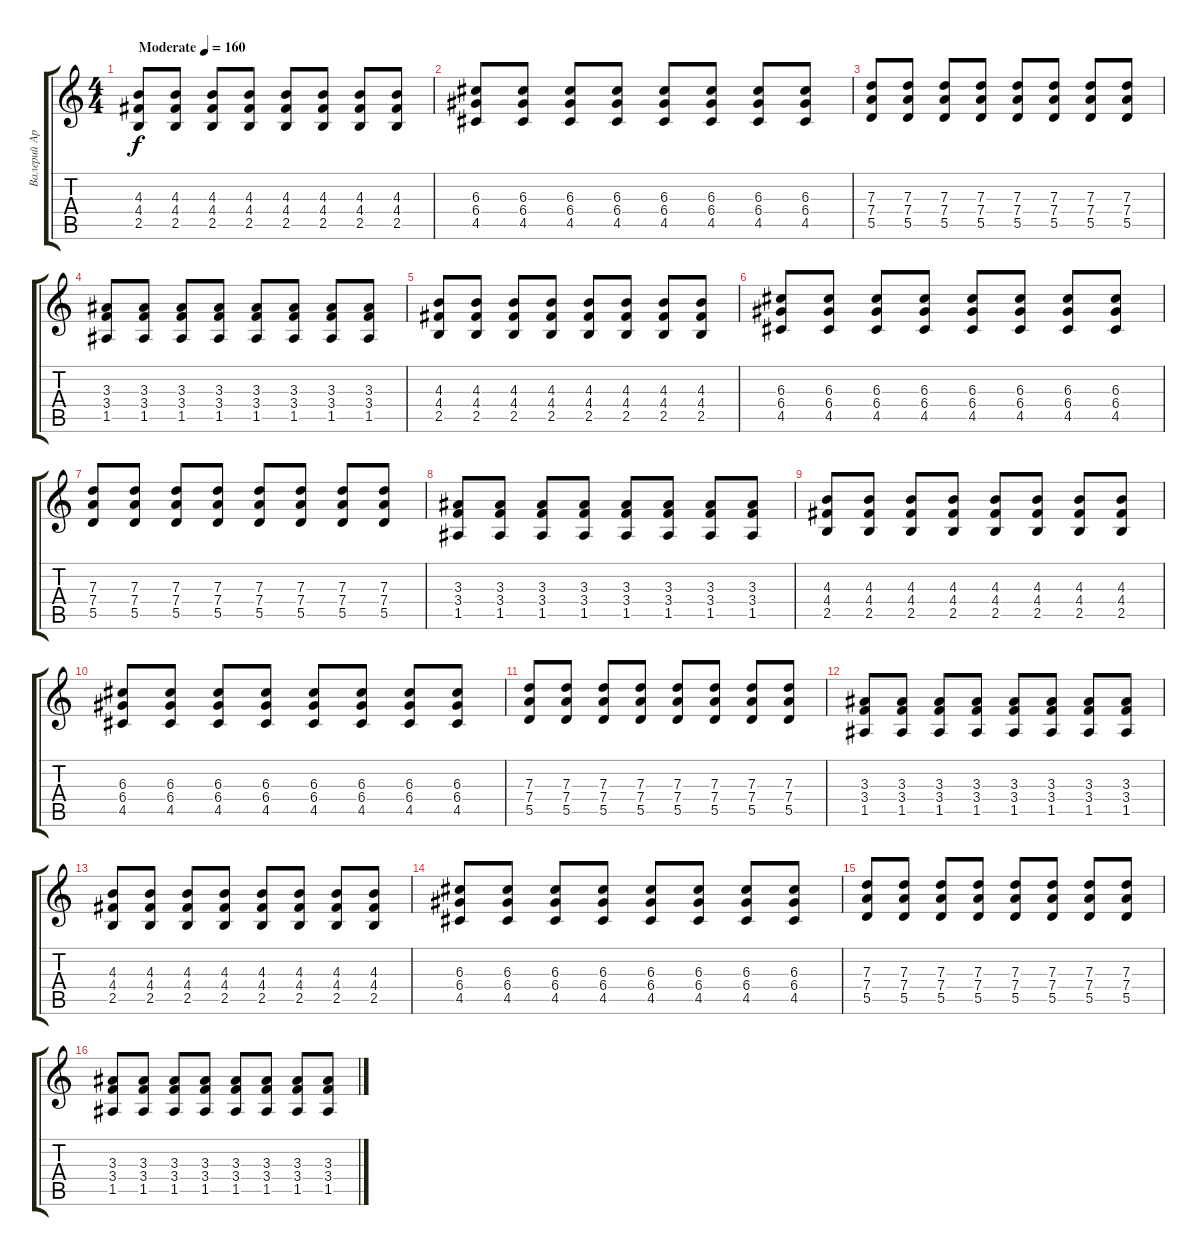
\track ("Валерий Аркадин" "Валерий Ар") {instrument distortionguitar}
\staff {score tabs}
\tuning (E4 B3 G3 D3 A2 E2) {hide}
\ts (4 4)
\tempo (160 "Moderate")
\clef g2
\ks c
(4.3 4.4 2.5).8{dy f instrument distortionguitar} (4.3 4.4 2.5).8 (4.3 4.4 2.5).8 (4.3 4.4 2.5).8 (4.3 4.4 2.5).8 (4.3 4.4 2.5).8 (4.3 4.4 2.5).8 (4.3 4.4 2.5).8 |
(6.3 6.4 4.5).8 (6.3 6.4 4.5).8 (6.3 6.4 4.5).8 (6.3 6.4 4.5).8 (6.3 6.4 4.5).8 (6.3 6.4 4.5).8 (6.3 6.4 4.5).8 (6.3 6.4 4.5).8 |
(7.3 7.4 5.5).8 (7.3 7.4 5.5).8 (7.3 7.4 5.5).8 (7.3 7.4 5.5).8 (7.3 7.4 5.5).8 (7.3 7.4 5.5).8 (7.3 7.4 5.5).8 (7.3 7.4 5.5).8 |
(3.3 3.4 1.5).8 (3.3 3.4 1.5).8 (3.3 3.4 1.5).8 (3.3 3.4 1.5).8 (3.3 3.4 1.5).8 (3.3 3.4 1.5).8 (3.3 3.4 1.5).8 (3.3 3.4 1.5).8 |
(4.3 4.4 2.5).8 (4.3 4.4 2.5).8 (4.3 4.4 2.5).8 (4.3 4.4 2.5).8 (4.3 4.4 2.5).8 (4.3 4.4 2.5).8 (4.3 4.4 2.5).8 (4.3 4.4 2.5).8 |
(6.3 6.4 4.5).8 (6.3 6.4 4.5).8 (6.3 6.4 4.5).8 (6.3 6.4 4.5).8 (6.3 6.4 4.5).8 (6.3 6.4 4.5).8 (6.3 6.4 4.5).8 (6.3 6.4 4.5).8 |
(7.3 7.4 5.5).8 (7.3 7.4 5.5).8 (7.3 7.4 5.5).8 (7.3 7.4 5.5).8 (7.3 7.4 5.5).8 (7.3 7.4 5.5).8 (7.3 7.4 5.5).8 (7.3 7.4 5.5).8 |
(3.3 3.4 1.5).8 (3.3 3.4 1.5).8 (3.3 3.4 1.5).8 (3.3 3.4 1.5).8 (3.3 3.4 1.5).8 (3.3 3.4 1.5).8 (3.3 3.4 1.5).8 (3.3 3.4 1.5).8 |
(4.3 4.4 2.5).8 (4.3 4.4 2.5).8 (4.3 4.4 2.5).8 (4.3 4.4 2.5).8 (4.3 4.4 2.5).8 (4.3 4.4 2.5).8 (4.3 4.4 2.5).8 (4.3 4.4 2.5).8 |
(6.3 6.4 4.5).8 (6.3 6.4 4.5).8 (6.3 6.4 4.5).8 (6.3 6.4 4.5).8 (6.3 6.4 4.5).8 (6.3 6.4 4.5).8 (6.3 6.4 4.5).8 (6.3 6.4 4.5).8 |
(7.3 7.4 5.5).8 (7.3 7.4 5.5).8 (7.3 7.4 5.5).8 (7.3 7.4 5.5).8 (7.3 7.4 5.5).8 (7.3 7.4 5.5).8 (7.3 7.4 5.5).8 (7.3 7.4 5.5).8 |
(3.3 3.4 1.5).8 (3.3 3.4 1.5).8 (3.3 3.4 1.5).8 (3.3 3.4 1.5).8 (3.3 3.4 1.5).8 (3.3 3.4 1.5).8 (3.3 3.4 1.5).8 (3.3 3.4 1.5).8 |
(4.3 4.4 2.5).8 (4.3 4.4 2.5).8 (4.3 4.4 2.5).8 (4.3 4.4 2.5).8 (4.3 4.4 2.5).8 (4.3 4.4 2.5).8 (4.3 4.4 2.5).8 (4.3 4.4 2.5).8 |
(6.3 6.4 4.5).8 (6.3 6.4 4.5).8 (6.3 6.4 4.5).8 (6.3 6.4 4.5).8 (6.3 6.4 4.5).8 (6.3 6.4 4.5).8 (6.3 6.4 4.5).8 (6.3 6.4 4.5).8 |
(7.3 7.4 5.5).8 (7.3 7.4 5.5).8 (7.3 7.4 5.5).8 (7.3 7.4 5.5).8 (7.3 7.4 5.5).8 (7.3 7.4 5.5).8 (7.3 7.4 5.5).8 (7.3 7.4 5.5).8 |
(3.3 3.4 1.5).8 (3.3 3.4 1.5).8 (3.3 3.4 1.5).8 (3.3 3.4 1.5).8 (3.3 3.4 1.5).8 (3.3 3.4 1.5).8 (3.3 3.4 1.5).8 (3.3 3.4 1.5).8
